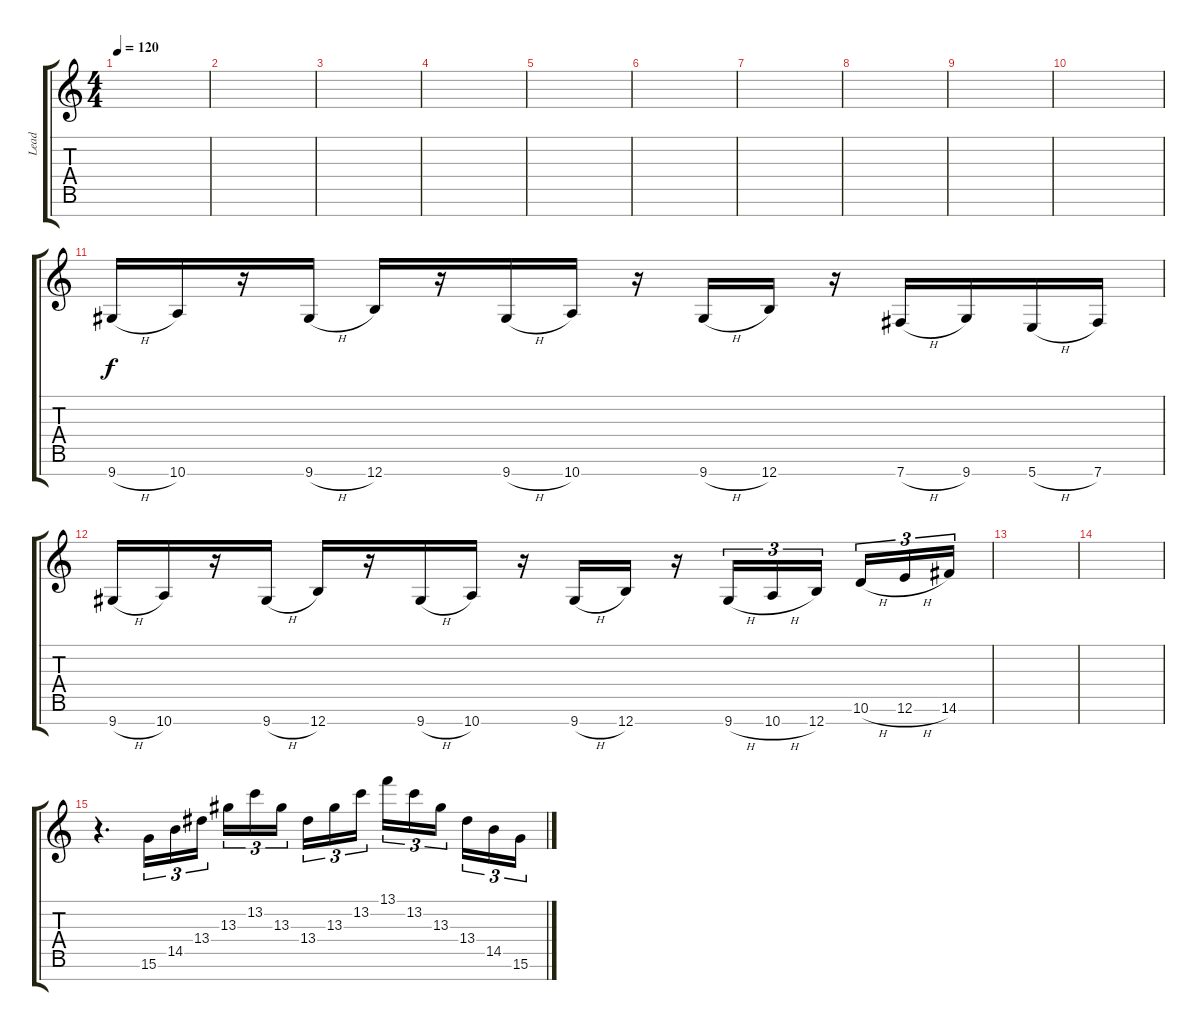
\track ("Lead" "Lead") {instrument distortionguitar}
\staff {score tabs}
\tuning (E4 B3 G3 D3 A2 E2 B1) {hide}
\ts (4 4)
\tempo 120
\clef g2
\ks c
|
|
|
|
|
|
|
|
|
|
9.7{h}.16 10.7.16 r.16 9.7{h}.16 12.7.16 r.16 9.7{h}.16 10.7.16 r.16 9.7{h}.16 12.7.16 r.16 7.7{h}.16 9.7.16 5.7{h}.16 7.7.16 |
9.7{h}.16 10.7.16 r.16 9.7{h}.16 12.7.16 r.16 9.7{h}.16 10.7.16 r.16 9.7{h}.16 12.7.16 r.16 9.7{h}.16{tu (3 2)} 10.7{h}.16{tu (3 2)} 12.7.16{tu (3 2) beam splitsecondary} 10.6{h}.16{tu (3 2)} 12.6{h}.16{tu (3 2)} 14.6.16{tu (3 2)} |
|
|
r.4{d} 15.6.16{tu (3 2)} 14.5.16{tu (3 2)} 13.4.16{tu (3 2)} 13.3.16{tu (3 2)} 13.2.16{tu (3 2)} 13.3.16{tu (3 2) beam splitsecondary} 13.4.16{tu (3 2)} 13.3.16{tu (3 2)} 13.2.16{tu (3 2)} 13.1.16{tu (3 2)} 13.2.16{tu (3 2)} 13.3.16{tu (3 2) beam splitsecondary} 13.4.16{tu (3 2)} 14.5.16{tu (3 2)} 15.6.16{tu (3 2)}
